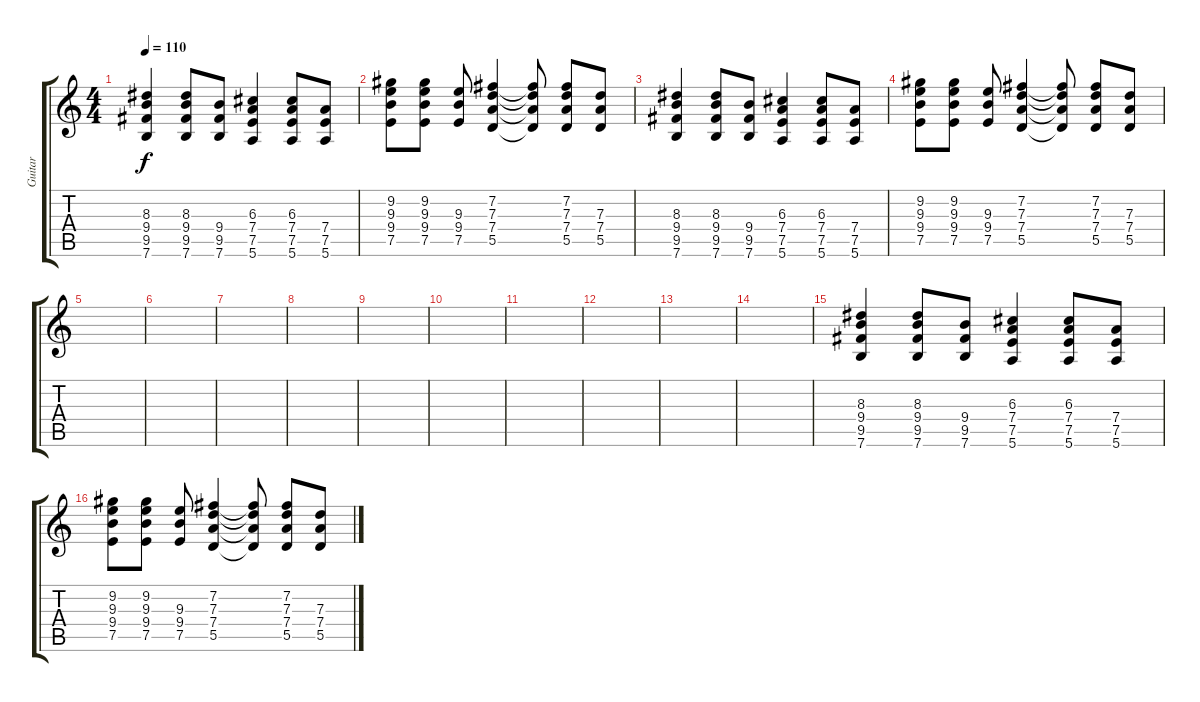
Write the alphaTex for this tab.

\track ("Guitar" "Guitar") {instrument electricguitarclean}
\staff {score tabs}
\tuning (E4 B3 G3 D3 A2 E2) {hide}
\ts (4 4)
\tempo 110
\clef g2
\ks c
(8.3 9.4 9.5 7.6).4{dy f} (8.3 9.4 9.5 7.6).8 (9.4 9.5 7.6).8 (6.3 7.4 7.5 5.6).4 (6.3 7.4 7.5 5.6).8 (7.4 7.5 5.6).8 |
(9.2 9.3 9.4 7.5).8 (9.2 9.3 9.4 7.5).8 (9.3 9.4 7.5).8 (7.2 7.3 7.4 5.5).4 (7.2{t} 7.3{t} 7.4{t} 5.5{t}).8 (7.2 7.3 7.4 5.5).8 (7.3 7.4 5.5).8 |
(8.3 9.4 9.5 7.6).4 (8.3 9.4 9.5 7.6).8 (9.4 9.5 7.6).8 (6.3 7.4 7.5 5.6).4 (6.3 7.4 7.5 5.6).8 (7.4 7.5 5.6).8 |
(9.2 9.3 9.4 7.5).8 (9.2 9.3 9.4 7.5).8 (9.3 9.4 7.5).8 (7.2 7.3 7.4 5.5).4 (7.2{t} 7.3{t} 7.4{t} 5.5{t}).8 (7.2 7.3 7.4 5.5).8 (7.3 7.4 5.5).8 |
|
|
|
|
|
|
|
|
|
|
(8.3 9.4 9.5 7.6).4 (8.3 9.4 9.5 7.6).8 (9.4 9.5 7.6).8 (6.3 7.4 7.5 5.6).4 (6.3 7.4 7.5 5.6).8 (7.4 7.5 5.6).8 |
(9.2 9.3 9.4 7.5).8 (9.2 9.3 9.4 7.5).8 (9.3 9.4 7.5).8 (7.2 7.3 7.4 5.5).4 (7.2{t} 7.3{t} 7.4{t} 5.5{t}).8 (7.2 7.3 7.4 5.5).8 (7.3 7.4 5.5).8
